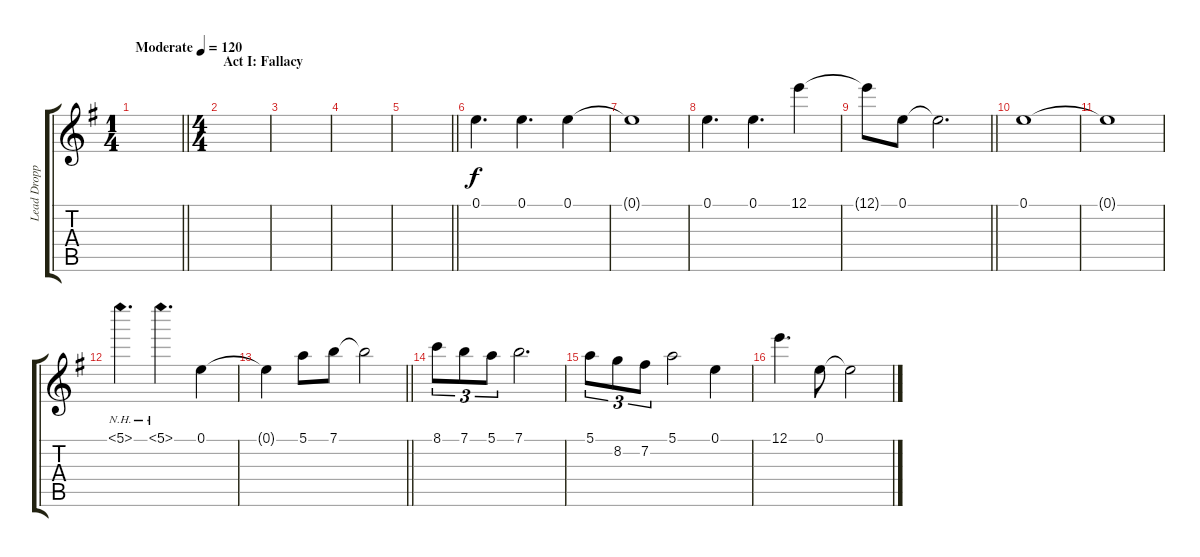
\track ("Lead Dropped D " "Lead Dropp") {instrument distortionguitar}
\staff {score tabs}
\tuning (E4 B3 G3 D3 A2 D2) {hide}
\ts (1 4)
\tempo (120 "Moderate")
\clef g2
\barLineRight lightlight
\ks eminor
|
\ts (4 4)
\section ("" "Act I: Fallacy")
|
|
|
\barLineRight lightlight
|
0.1.4{d volume 8 balance 8 instrument electricguitarjazz} 0.1.4{d} 0.1.4 |
0.1{t}.1 |
0.1.4{d} 0.1.4{d} 12.1.4 |
\barLineRight lightlight
12.1{t}.8 0.1.8 0.1{t}.2{d} |
0.1.1 |
0.1{t}.1 |
5.1{nh}.4{d volume 5} 5.1{nh}.4{d} 0.1.4{volume 9} |
\barLineRight lightlight
0.1{t}.4 5.1.8 7.1.8 7.1{t}.2 |
8.1.8{tu (3 2)} 7.1.8{tu (3 2)} 5.1.8{tu (3 2)} 7.1.2{d} |
5.1.8{tu (3 2)} 8.2.8{tu (3 2)} 7.2.8{tu (3 2)} 5.1.2 0.1.4 |
12.1.4{d} 0.1.8 0.1{t}.2
